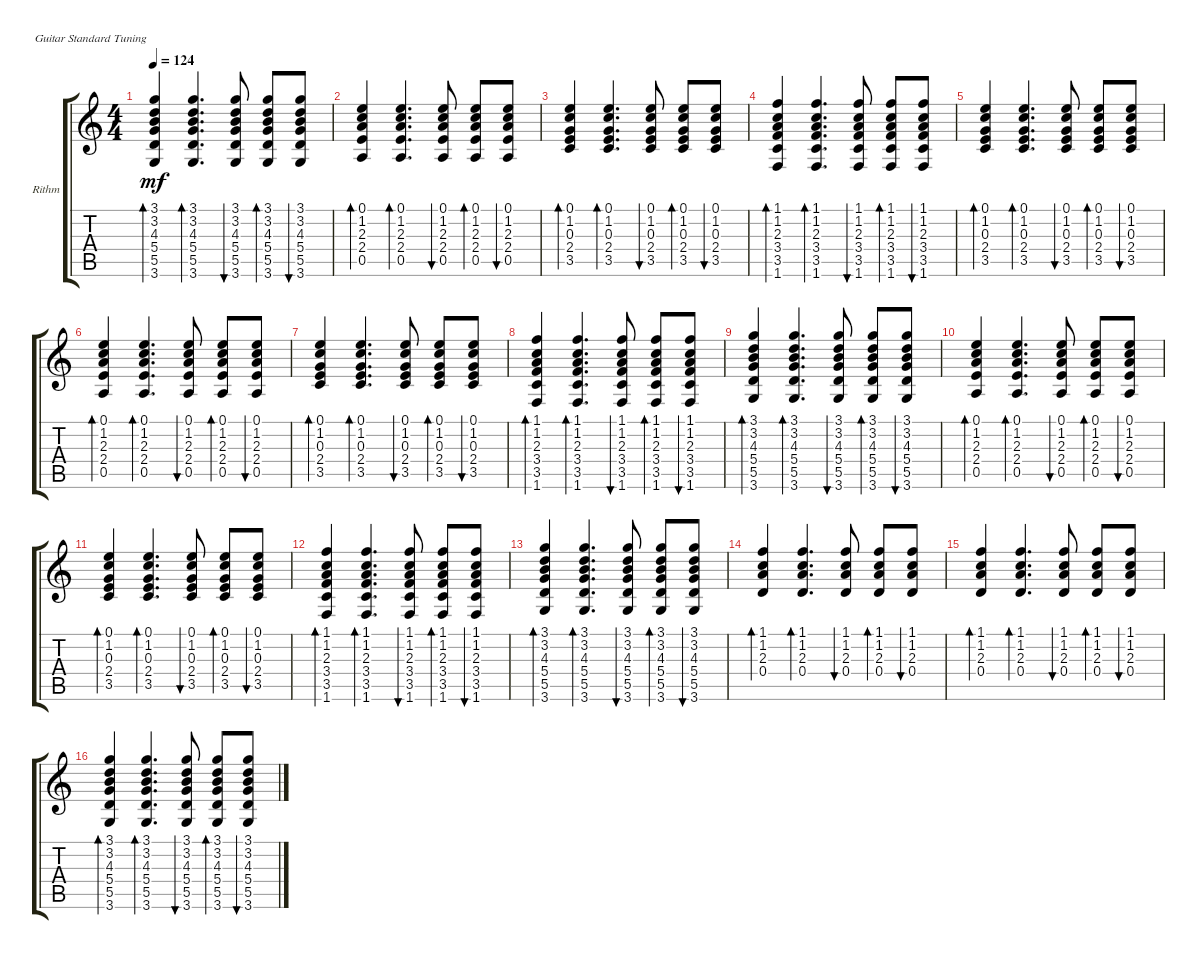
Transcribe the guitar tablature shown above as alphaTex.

\defaultSystemsLayout 4
\bracketExtendMode groupsimilarinstruments
\firstSystemTrackNameOrientation horizontal
\otherSystemsTrackNameOrientation horizontal
\track ("Rithm" "Rithm") {instrument electricguitarclean}
\staff {score tabs}
\tuning (E4 B3 G3 D3 A2 E2)
\ts (4 4)
\tempo 124
\clef g2
\ks c
(3.6 5.5 5.4 4.3 3.2 3.1).4{bd 114 dy mf} (3.6 5.5 5.4 4.3 3.2 3.1).4{d bd 114} (3.6 5.5 5.4 4.3 3.2 3.1).8{bu 114} (3.6 5.5 5.4 4.3 3.2 3.1).8{bd 114} (3.6 5.5 5.4 4.3 3.2 3.1).8{bu 114} |
(0.5 2.4 2.3 1.2 0.1).4{bd 115} (0.5 2.4 2.3 1.2 0.1).4{d bd 117} (0.5 2.4 2.3 1.2 0.1).8{bu 115} (0.5 2.4 2.3 1.2 0.1).8{bd 114} (0.5 2.4 2.3 1.2 0.1).8{bu 116} |
(3.5 2.4 0.3 1.2 0.1).4{bd 118} (3.5 2.4 0.3 1.2 0.1).4{d bd 116} (3.5 2.4 0.3 1.2 0.1).8{bu 115} (3.5 2.4 0.3 1.2 0.1).8{bd 114} (3.5 2.4 0.3 1.2 0.1).8{bu 114} |
(1.6 3.5 3.4 2.3 1.2 1.1).4{bd 120} (1.6 3.5 3.4 2.3 1.2 1.1).4{d bd 122} (1.6 3.5 3.4 2.3 1.2 1.1).8{bu 119} (1.6 3.5 3.4 2.3 1.2 1.1).8{bd 119} (1.6 3.5 3.4 2.3 1.2 1.1).8{bu 119} |
(3.5 2.4 0.3 1.2 0.1).4{bd 118} (3.5 2.4 0.3 1.2 0.1).4{d bd 116} (3.5 2.4 0.3 1.2 0.1).8{bu 115} (3.5 2.4 0.3 1.2 0.1).8{bd 114} (3.5 2.4 0.3 1.2 0.1).8{bu 114} |
(0.5 2.4 2.3 1.2 0.1).4{bd 115} (0.5 2.4 2.3 1.2 0.1).4{d bd 117} (0.5 2.4 2.3 1.2 0.1).8{bu 115} (0.5 2.4 2.3 1.2 0.1).8{bd 114} (0.5 2.4 2.3 1.2 0.1).8{bu 116} |
(3.5 2.4 0.3 1.2 0.1).4{bd 118} (3.5 2.4 0.3 1.2 0.1).4{d bd 116} (3.5 2.4 0.3 1.2 0.1).8{bu 115} (3.5 2.4 0.3 1.2 0.1).8{bd 114} (3.5 2.4 0.3 1.2 0.1).8{bu 114} |
(1.6 3.5 3.4 2.3 1.2 1.1).4{bd 120} (1.6 3.5 3.4 2.3 1.2 1.1).4{d bd 122} (1.6 3.5 3.4 2.3 1.2 1.1).8{bu 119} (1.6 3.5 3.4 2.3 1.2 1.1).8{bd 119} (1.6 3.5 3.4 2.3 1.2 1.1).8{bu 119} |
(3.6 5.5 5.4 4.3 3.2 3.1).4{bd 114} (3.6 5.5 5.4 4.3 3.2 3.1).4{d bd 114} (3.6 5.5 5.4 4.3 3.2 3.1).8{bu 114} (3.6 5.5 5.4 4.3 3.2 3.1).8{bd 114} (3.6 5.5 5.4 4.3 3.2 3.1).8{bu 114} |
(0.5 2.4 2.3 1.2 0.1).4{bd 115} (0.5 2.4 2.3 1.2 0.1).4{d bd 117} (0.5 2.4 2.3 1.2 0.1).8{bu 115} (0.5 2.4 2.3 1.2 0.1).8{bd 114} (0.5 2.4 2.3 1.2 0.1).8{bu 116} |
(3.5 2.4 0.3 1.2 0.1).4{bd 118} (3.5 2.4 0.3 1.2 0.1).4{d bd 116} (3.5 2.4 0.3 1.2 0.1).8{bu 115} (3.5 2.4 0.3 1.2 0.1).8{bd 114} (3.5 2.4 0.3 1.2 0.1).8{bu 114} |
(1.6 3.5 3.4 2.3 1.2 1.1).4{bd 120} (1.6 3.5 3.4 2.3 1.2 1.1).4{d bd 122} (1.6 3.5 3.4 2.3 1.2 1.1).8{bu 119} (1.6 3.5 3.4 2.3 1.2 1.1).8{bd 119} (1.6 3.5 3.4 2.3 1.2 1.1).8{bu 119} |
(3.6 5.5 5.4 4.3 3.2 3.1).4{bd 114} (3.6 5.5 5.4 4.3 3.2 3.1).4{d bd 114} (3.6 5.5 5.4 4.3 3.2 3.1).8{bu 114} (3.6 5.5 5.4 4.3 3.2 3.1).8{bd 114} (3.6 5.5 5.4 4.3 3.2 3.1).8{bu 114} |
(0.4 2.3 1.2 1.1).4{bd 114} (0.4 2.3 1.2 1.1).4{d bd 112} (0.4 2.3 1.2 1.1).8{bu 111} (0.4 2.3 1.2 1.1).8{bd 110} (0.4 2.3 1.2 1.1).8{bu 109} |
(0.4 2.3 1.2 1.1).4{bd 114} (0.4 2.3 1.2 1.1).4{d bd 112} (0.4 2.3 1.2 1.1).8{bu 111} (0.4 2.3 1.2 1.1).8{bd 110} (0.4 2.3 1.2 1.1).8{bu 109} |
(3.6 5.5 5.4 4.3 3.2 3.1).4{bd 114} (3.6 5.5 5.4 4.3 3.2 3.1).4{d bd 114} (3.6 5.5 5.4 4.3 3.2 3.1).8{bu 114} (3.6 5.5 5.4 4.3 3.2 3.1).8{bd 114} (3.6 5.5 5.4 4.3 3.2 3.1).8{bu 114}
